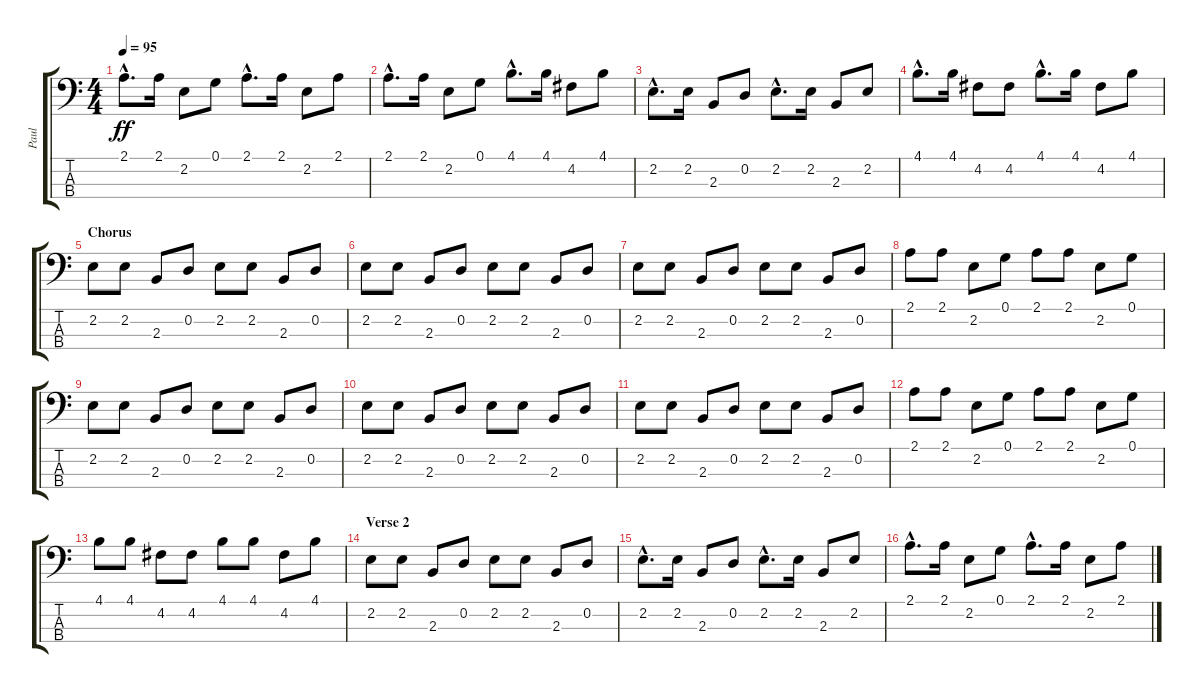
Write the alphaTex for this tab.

\track ("Paul" "Paul") {instrument electricbasspick}
\staff {score tabs}
\tuning (G2 D2 A1 E1) {hide}
\ts (4 4)
\tempo 95
\clef f4
\ks c
2.1{hac}.8{d dy ff} 2.1.16 2.2.8 0.1.8 2.1{hac}.8{d} 2.1.16 2.2.8 2.1.8 |
2.1{hac}.8{d} 2.1.16 2.2.8 0.1.8 4.1{hac}.8{d} 4.1.16 4.2.8 4.1.8 |
2.2{hac}.8{d} 2.2.16 2.3.8 0.2.8 2.2{hac}.8{d} 2.2.16 2.3.8 2.2.8 |
4.1{hac}.8{d} 4.1.16 4.2.8 4.2.8 4.1{hac}.8{d} 4.1.16 4.2.8 4.1.8 |
\section ("" "Chorus")
2.2.8 2.2.8 2.3.8 0.2.8 2.2.8 2.2.8 2.3.8 0.2.8 |
2.2.8 2.2.8 2.3.8 0.2.8 2.2.8 2.2.8 2.3.8 0.2.8 |
2.2.8 2.2.8 2.3.8 0.2.8 2.2.8 2.2.8 2.3.8 0.2.8 |
2.1.8 2.1.8 2.2.8 0.1.8 2.1.8 2.1.8 2.2.8 0.1.8 |
2.2.8 2.2.8 2.3.8 0.2.8 2.2.8 2.2.8 2.3.8 0.2.8 |
2.2.8 2.2.8 2.3.8 0.2.8 2.2.8 2.2.8 2.3.8 0.2.8 |
2.2.8 2.2.8 2.3.8 0.2.8 2.2.8 2.2.8 2.3.8 0.2.8 |
2.1.8 2.1.8 2.2.8 0.1.8 2.1.8 2.1.8 2.2.8 0.1.8 |
4.1.8 4.1.8 4.2.8 4.2.8 4.1.8 4.1.8 4.2.8 4.1.8 |
\section ("" "Verse 2")
2.2.8 2.2.8 2.3.8 0.2.8 2.2.8 2.2.8 2.3.8 0.2.8 |
2.2{hac}.8{d} 2.2.16 2.3.8 0.2.8 2.2{hac}.8{d} 2.2.16 2.3.8 2.2.8 |
2.1{hac}.8{d} 2.1.16 2.2.8 0.1.8 2.1{hac}.8{d} 2.1.16 2.2.8 2.1.8
